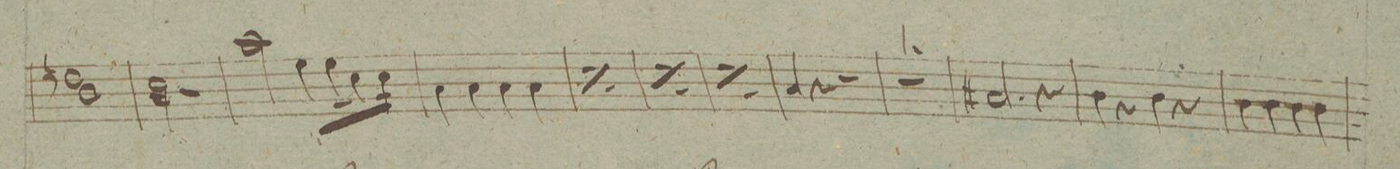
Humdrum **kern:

**kern	**dynam
*I"Fagotto 1.mo et Secundo	*
*clefF4	*
*k[]	*
*met(c|)	*
*M2/2	*
1Fn\ 1D\	.
=56	=56
2E\ 2C\	.
2r	.
=57	=57
2c\	.
8G\L	.
16ryy	.
16G\K	.
8E\	.
16ryy	.
16E\Jk	.
=58	=58
4C\	.
4C\	.
4C\	.
4C\	.
=59	=59
*rep	*
4C\	.
4C\	.
4C\	.
4C\	.
*Xrep	*
=60	=60
*rep	*
4C\	.
4C\	.
4C\	.
4C\	.
*Xrep	*
=61	=61
*rep	*
4C\	.
4C\	.
4C\	.
4C\	.
*Xrep	*
=62	=62
4C/	.
4r	.
2r	.
=63	=63
1ryy	.
=64	=64
1ryy	.
=65	=65
1r	.
=66	=66
2.C#X/	.
4r	.
=67	=67
4D\	.
4r	.
4D\	.
4r	.
=68	=68
4D\	.
4D\	.
4D\	.
4D\	.
=69	=69
*-	*-
